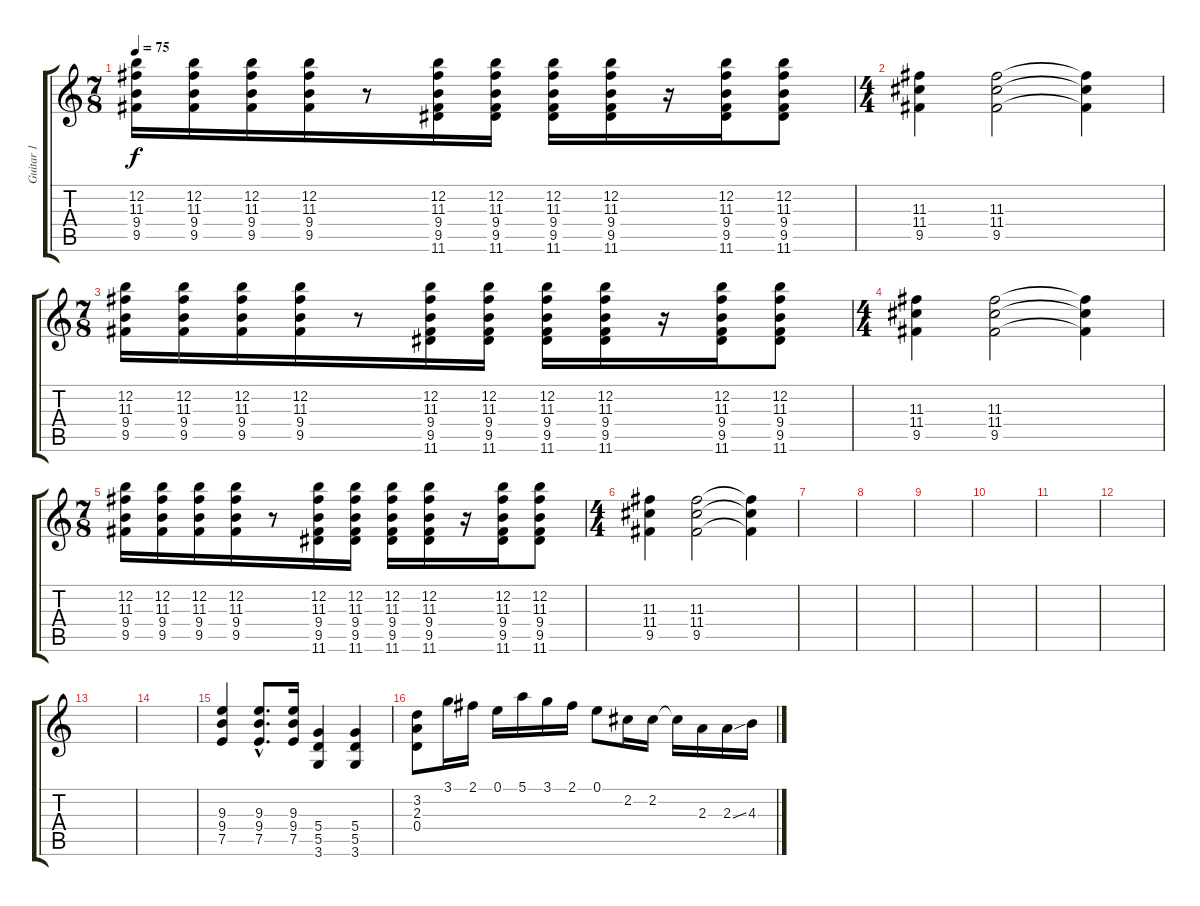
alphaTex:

\track ("Guitar 1" "Guitar 1") {instrument overdrivenguitar}
\staff {score tabs}
\tuning (E4 B3 G3 D3 A2 E2) {hide}
\ts (7 8)
\tempo 75
\clef g2
\ks c
(12.2 11.3 9.4 9.5).16{dy f} (12.2 11.3 9.4 9.5).16 (12.2 11.3 9.4 9.5).16 (12.2 11.3 9.4 9.5).16 r.8 (12.2 11.3 9.4 9.5 11.6).16 (12.2 11.3 9.4 9.5 11.6).16 (12.2 11.3 9.4 9.5 11.6).16 (12.2 11.3 9.4 9.5 11.6).16 r.16 (12.2 11.3 9.4 9.5 11.6).16 (12.2 11.3 9.4 9.5 11.6).8 |
\ts (4 4)
(11.3 11.4 9.5).4 (11.3 11.4 9.5).2 (11.3{t} 11.4{t} 9.5{t}).4 |
\ts (7 8)
(12.2 11.3 9.4 9.5).16 (12.2 11.3 9.4 9.5).16 (12.2 11.3 9.4 9.5).16 (12.2 11.3 9.4 9.5).16 r.8 (12.2 11.3 9.4 9.5 11.6).16 (12.2 11.3 9.4 9.5 11.6).16 (12.2 11.3 9.4 9.5 11.6).16 (12.2 11.3 9.4 9.5 11.6).16 r.16 (12.2 11.3 9.4 9.5 11.6).16 (12.2 11.3 9.4 9.5 11.6).8 |
\ts (4 4)
(11.3 11.4 9.5).4 (11.3 11.4 9.5).2 (11.3{t} 11.4{t} 9.5{t}).4 |
\ts (7 8)
(12.2 11.3 9.4 9.5).16 (12.2 11.3 9.4 9.5).16 (12.2 11.3 9.4 9.5).16 (12.2 11.3 9.4 9.5).16 r.8 (12.2 11.3 9.4 9.5 11.6).16 (12.2 11.3 9.4 9.5 11.6).16 (12.2 11.3 9.4 9.5 11.6).16 (12.2 11.3 9.4 9.5 11.6).16 r.16 (12.2 11.3 9.4 9.5 11.6).16 (12.2 11.3 9.4 9.5 11.6).8 |
\ts (4 4)
(11.3 11.4 9.5).4 (11.3 11.4 9.5).2 (11.3{t} 11.4{t} 9.5{t}).4 |
|
|
|
|
|
|
|
|
(9.3 9.4 7.5).4 (9.3{hac} 9.4{hac} 7.5{hac}).8{d} (9.3 9.4 7.5).16 (5.4 5.5 3.6).4 (5.4 5.5 3.6).4 |
(3.2 2.3 0.4).8 3.1.16 2.1.16 0.1.16 5.1.16 3.1.16 2.1.16 0.1.8 2.2.16 2.2.16 2.2{t}.16 2.3.16 2.3{ss}.16 4.3.16
